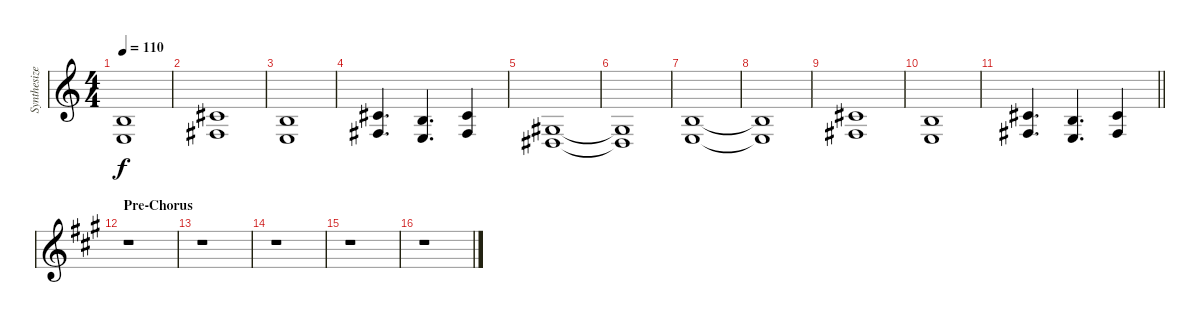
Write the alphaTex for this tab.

\track ("Synthesizer" "Synthesize") {instrument stringensemble1}
\staff {score}
\tuning (E4 B3 G3 D3 A2 E2 B1) {hide}
\ts (4 4)
\tempo 110
\clef g2
\ks c
(0.2{t} 2.4{t}).1{dy f} |
(2.2 4.4).1 |
(0.2 2.4).1 |
(2.2 4.4).4{d} (0.2 2.4).4{d} (2.2 4.4).4 |
(1.3 1.4).1 |
(1.3{t} 1.4{t}).1 |
(0.2 2.4).1 |
(0.2{t} 2.4{t}).1 |
(2.2 4.4).1 |
(0.2 2.4).1 |
\barLineRight lightlight
(2.2 4.4).4{d} (0.2 2.4).4{d} (2.2 4.4).4 |
\section ("" "Pre-Chorus")
\ks a
r.1 |
r.1 |
r.1 |
r.1 |
r.1
